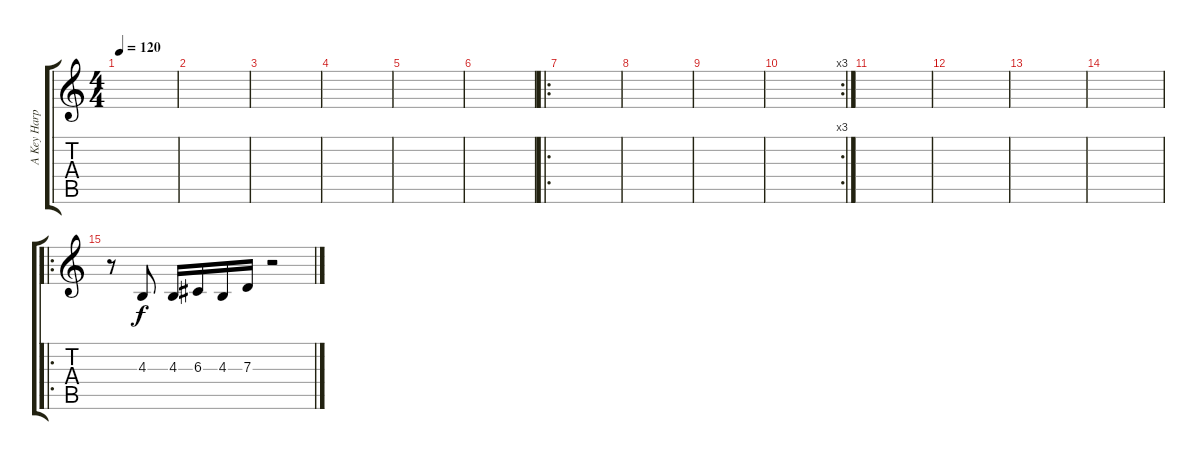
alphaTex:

\track ("A Key Harp" "A Key Harp") {instrument bassoon}
\staff {score tabs}
\tuning (E4 B3 G3 D3 A2 E2) {hide}
\ts (4 4)
\tempo 120
\clef g2
\ks c
|
|
|
|
|
|
\ro
|
|
|
\rc 3
|
|
|
|
|
\ro
r.8 4.3.8 4.3.16 6.3.16 4.3.16 7.3.16 r.2
